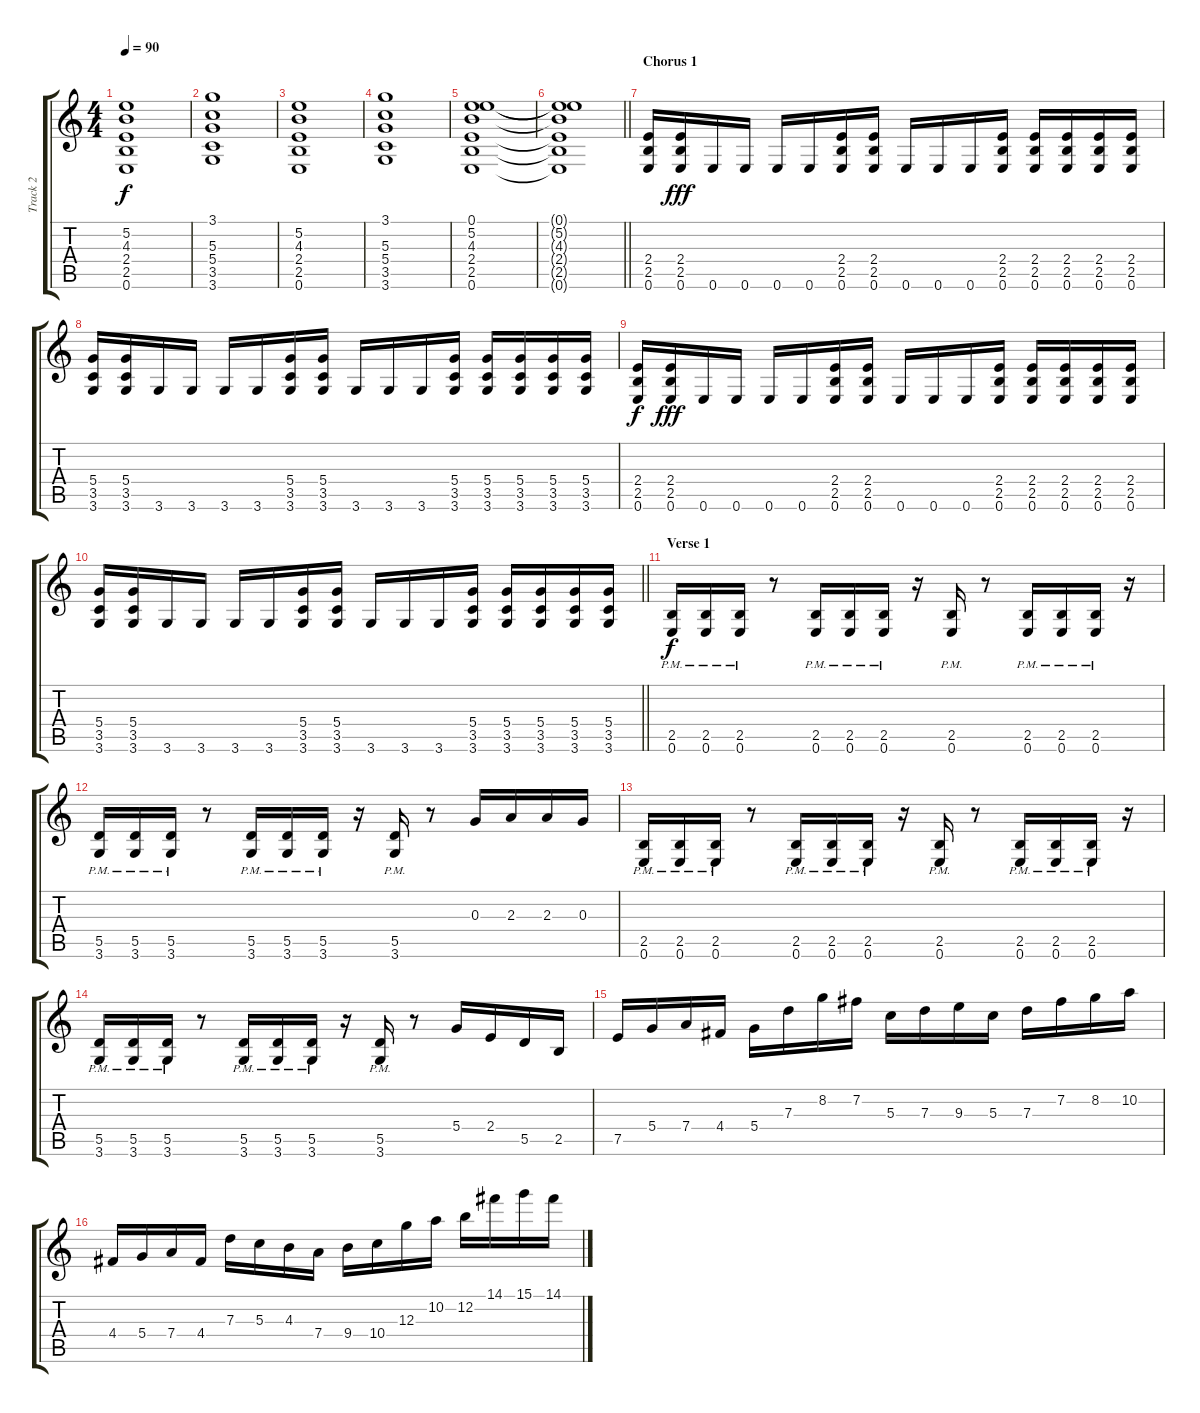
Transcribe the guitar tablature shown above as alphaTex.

\track ("Track 2" "Track 2") {instrument distortionguitar}
\staff {score tabs}
\tuning (E4 B3 G3 D3 A2 E2) {hide}
\ts (4 4)
\tempo 90
\clef g2
\ks c
(5.2 4.3 2.4 2.5 0.6).1{dy f} |
(3.1 5.3 5.4 3.5 3.6).1 |
(5.2 4.3 2.4 2.5 0.6).1 |
(3.1 5.3 5.4 3.5 3.6).1 |
(0.1 5.2 4.3 2.4 2.5 0.6).1 |
\barLineRight lightlight
(0.1{t} 5.2{t} 4.3{t} 2.4{t} 2.5{t} 0.6{t}).1 |
\section ("" "Chorus 1")
(2.4 2.5 0.6).16 (2.4 2.5 0.6).16{dy fff} 0.6.16 0.6.16 0.6.16 0.6.16 (2.4 2.5 0.6).16 (2.4 2.5 0.6).16 0.6.16 0.6.16 0.6.16 (2.4 2.5 0.6).16 (2.4 2.5 0.6).16 (2.4 2.5 0.6).16 (2.4 2.5 0.6).16 (2.4 2.5 0.6).16 |
(5.4 3.5 3.6).16 (5.4 3.5 3.6).16 3.6.16 3.6.16 3.6.16 3.6.16 (5.4 3.5 3.6).16 (5.4 3.5 3.6).16 3.6.16 3.6.16 3.6.16 (5.4 3.5 3.6).16 (5.4 3.5 3.6).16 (5.4 3.5 3.6).16 (5.4 3.5 3.6).16 (5.4 3.5 3.6).16 |
(2.4 2.5 0.6).16{dy f} (2.4 2.5 0.6).16{dy fff} 0.6.16 0.6.16 0.6.16 0.6.16 (2.4 2.5 0.6).16 (2.4 2.5 0.6).16 0.6.16 0.6.16 0.6.16 (2.4 2.5 0.6).16 (2.4 2.5 0.6).16 (2.4 2.5 0.6).16 (2.4 2.5 0.6).16 (2.4 2.5 0.6).16 |
\barLineRight lightlight
(5.4 3.5 3.6).16 (5.4 3.5 3.6).16 3.6.16 3.6.16 3.6.16 3.6.16 (5.4 3.5 3.6).16 (5.4 3.5 3.6).16 3.6.16 3.6.16 3.6.16 (5.4 3.5 3.6).16 (5.4 3.5 3.6).16 (5.4 3.5 3.6).16 (5.4 3.5 3.6).16 (5.4 3.5 3.6).16 |
\section ("" "Verse 1")
(2.5{pm} 0.6{pm}).16{dy f} (2.5{pm} 0.6{pm}).16 (2.5{pm} 0.6{pm}).16 r.8 (2.5{pm} 0.6{pm}).16 (2.5{pm} 0.6{pm}).16 (2.5{pm} 0.6{pm}).16 r.16 (2.5{pm} 0.6{pm}).16 r.8 (2.5{pm} 0.6{pm}).16 (2.5{pm} 0.6{pm}).16 (2.5{pm} 0.6{pm}).16 r.16 |
(5.5{pm} 3.6{pm}).16 (5.5{pm} 3.6{pm}).16 (5.5{pm} 3.6{pm}).16 r.8 (5.5{pm} 3.6{pm}).16 (5.5{pm} 3.6{pm}).16 (5.5{pm} 3.6{pm}).16 r.16 (5.5{pm} 3.6{pm}).16 r.8 0.3.16 2.3.16 2.3.16 0.3.16 |
(2.5{pm} 0.6{pm}).16 (2.5{pm} 0.6{pm}).16 (2.5{pm} 0.6{pm}).16 r.8 (2.5{pm} 0.6{pm}).16 (2.5{pm} 0.6{pm}).16 (2.5{pm} 0.6{pm}).16 r.16 (2.5{pm} 0.6{pm}).16 r.8 (2.5{pm} 0.6{pm}).16 (2.5{pm} 0.6{pm}).16 (2.5{pm} 0.6{pm}).16 r.16 |
(5.5{pm} 3.6{pm}).16 (5.5{pm} 3.6{pm}).16 (5.5{pm} 3.6{pm}).16 r.8 (5.5{pm} 3.6{pm}).16 (5.5{pm} 3.6{pm}).16 (5.5{pm} 3.6{pm}).16 r.16 (5.5{pm} 3.6{pm}).16 r.8 5.4.16 2.4.16 5.5.16 2.5.16 |
7.5.16 5.4.16 7.4.16 4.4.16 5.4.16 7.3.16 8.2.16 7.2.16 5.3.16 7.3.16 9.3.16 5.3.16 7.3.16 7.2.16 8.2.16 10.2.16 |
4.4.16 5.4.16 7.4.16 4.4.16 7.3.16 5.3.16 4.3.16 7.4.16 9.4.16 10.4.16 12.3.16 10.2.16 12.2.16 14.1.16 15.1.16 14.1.16
